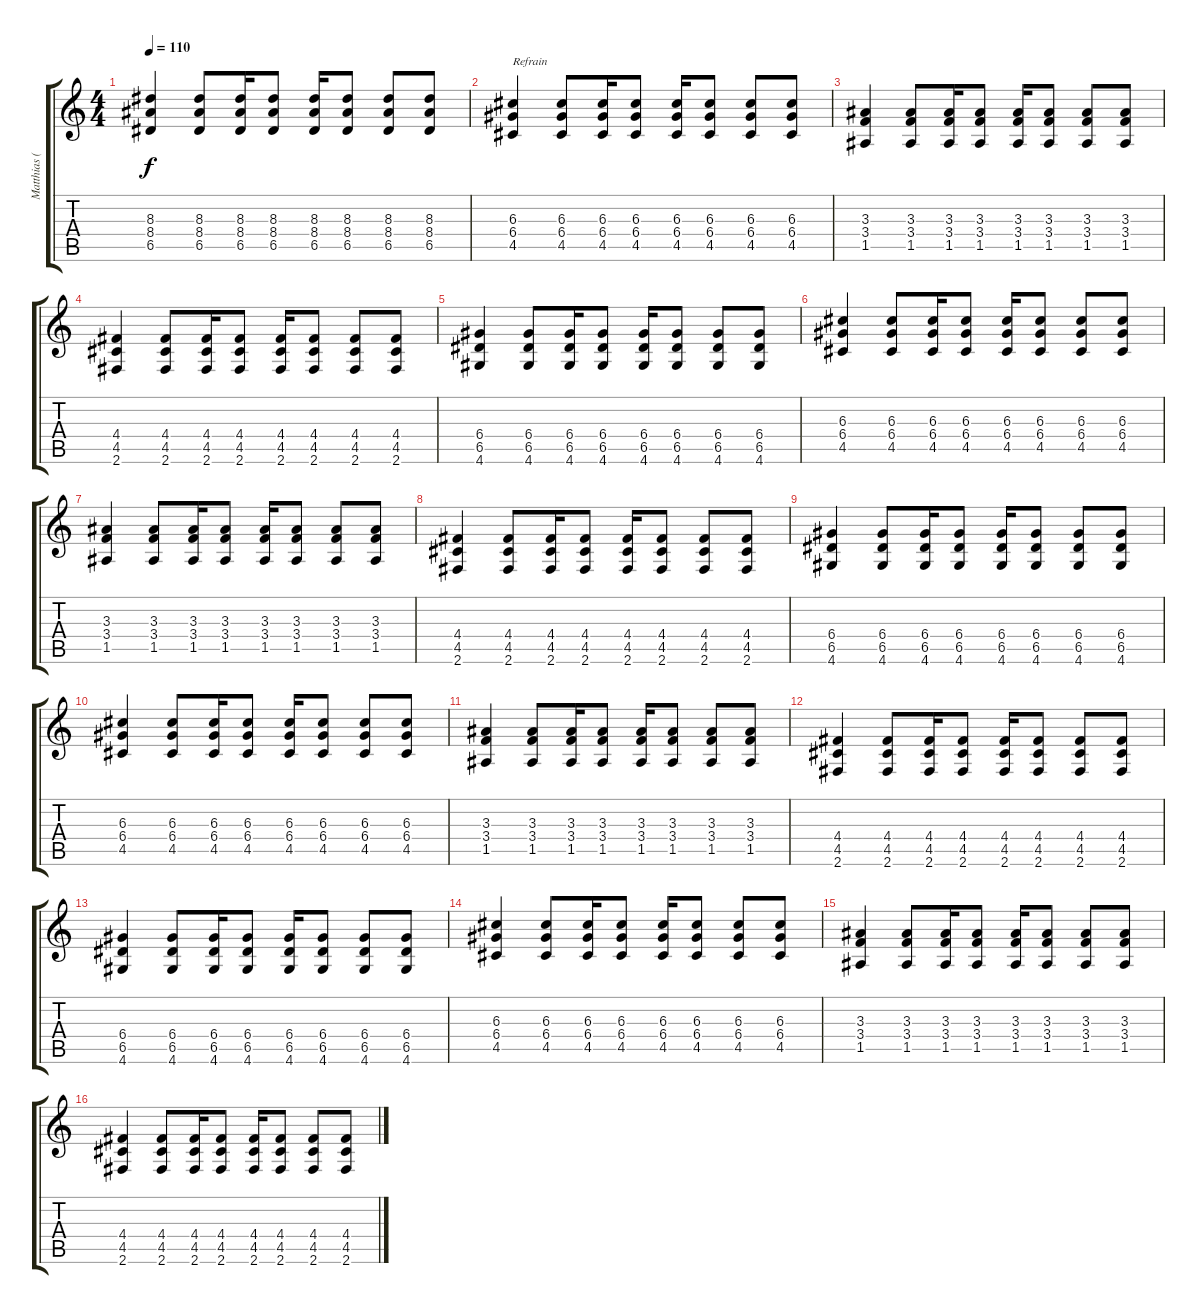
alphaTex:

\track ("Matthias (Gonzo) Röhr" "Matthias (") {instrument overdrivenguitar}
\staff {score tabs}
\tuning (E4 B3 G3 D3 A2 E2) {hide}
\ts (4 4)
\tempo 110
\clef g2
\ks c
(8.3 8.4 6.5).4{dy f} (8.3 8.4 6.5).8 (8.3 8.4 6.5).16 (8.3 8.4 6.5).8 (8.3 8.4 6.5).16 (8.3 8.4 6.5).8 (8.3 8.4 6.5).8 (8.3 8.4 6.5).8 |
(6.3 6.4 4.5).4{txt "Refrain"} (6.3 6.4 4.5).8 (6.3 6.4 4.5).16 (6.3 6.4 4.5).8 (6.3 6.4 4.5).16 (6.3 6.4 4.5).8 (6.3 6.4 4.5).8 (6.3 6.4 4.5).8 |
(3.3 3.4 1.5).4 (3.3 3.4 1.5).8 (3.3 3.4 1.5).16 (3.3 3.4 1.5).8 (3.3 3.4 1.5).16 (3.3 3.4 1.5).8 (3.3 3.4 1.5).8 (3.3 3.4 1.5).8 |
(4.4 4.5 2.6).4 (4.4 4.5 2.6).8 (4.4 4.5 2.6).16 (4.4 4.5 2.6).8 (4.4 4.5 2.6).16 (4.4 4.5 2.6).8 (4.4 4.5 2.6).8 (4.4 4.5 2.6).8 |
(6.4 6.5 4.6).4 (6.4 6.5 4.6).8 (6.4 6.5 4.6).16 (6.4 6.5 4.6).8 (6.4 6.5 4.6).16 (6.4 6.5 4.6).8 (6.4 6.5 4.6).8 (6.4 6.5 4.6).8 |
(6.3 6.4 4.5).4 (6.3 6.4 4.5).8 (6.3 6.4 4.5).16 (6.3 6.4 4.5).8 (6.3 6.4 4.5).16 (6.3 6.4 4.5).8 (6.3 6.4 4.5).8 (6.3 6.4 4.5).8 |
(3.3 3.4 1.5).4 (3.3 3.4 1.5).8 (3.3 3.4 1.5).16 (3.3 3.4 1.5).8 (3.3 3.4 1.5).16 (3.3 3.4 1.5).8 (3.3 3.4 1.5).8 (3.3 3.4 1.5).8 |
(4.4 4.5 2.6).4 (4.4 4.5 2.6).8 (4.4 4.5 2.6).16 (4.4 4.5 2.6).8 (4.4 4.5 2.6).16 (4.4 4.5 2.6).8 (4.4 4.5 2.6).8 (4.4 4.5 2.6).8 |
(6.4 6.5 4.6).4 (6.4 6.5 4.6).8 (6.4 6.5 4.6).16 (6.4 6.5 4.6).8 (6.4 6.5 4.6).16 (6.4 6.5 4.6).8 (6.4 6.5 4.6).8 (6.4 6.5 4.6).8 |
(6.3 6.4 4.5).4 (6.3 6.4 4.5).8 (6.3 6.4 4.5).16 (6.3 6.4 4.5).8 (6.3 6.4 4.5).16 (6.3 6.4 4.5).8 (6.3 6.4 4.5).8 (6.3 6.4 4.5).8 |
(3.3 3.4 1.5).4 (3.3 3.4 1.5).8 (3.3 3.4 1.5).16 (3.3 3.4 1.5).8 (3.3 3.4 1.5).16 (3.3 3.4 1.5).8 (3.3 3.4 1.5).8 (3.3 3.4 1.5).8 |
(4.4 4.5 2.6).4 (4.4 4.5 2.6).8 (4.4 4.5 2.6).16 (4.4 4.5 2.6).8 (4.4 4.5 2.6).16 (4.4 4.5 2.6).8 (4.4 4.5 2.6).8 (4.4 4.5 2.6).8 |
(6.4 6.5 4.6).4 (6.4 6.5 4.6).8 (6.4 6.5 4.6).16 (6.4 6.5 4.6).8 (6.4 6.5 4.6).16 (6.4 6.5 4.6).8 (6.4 6.5 4.6).8 (6.4 6.5 4.6).8 |
(6.3 6.4 4.5).4 (6.3 6.4 4.5).8 (6.3 6.4 4.5).16 (6.3 6.4 4.5).8 (6.3 6.4 4.5).16 (6.3 6.4 4.5).8 (6.3 6.4 4.5).8 (6.3 6.4 4.5).8 |
(3.3 3.4 1.5).4 (3.3 3.4 1.5).8 (3.3 3.4 1.5).16 (3.3 3.4 1.5).8 (3.3 3.4 1.5).16 (3.3 3.4 1.5).8 (3.3 3.4 1.5).8 (3.3 3.4 1.5).8 |
(4.4 4.5 2.6).4 (4.4 4.5 2.6).8 (4.4 4.5 2.6).16 (4.4 4.5 2.6).8 (4.4 4.5 2.6).16 (4.4 4.5 2.6).8 (4.4 4.5 2.6).8 (4.4 4.5 2.6).8
